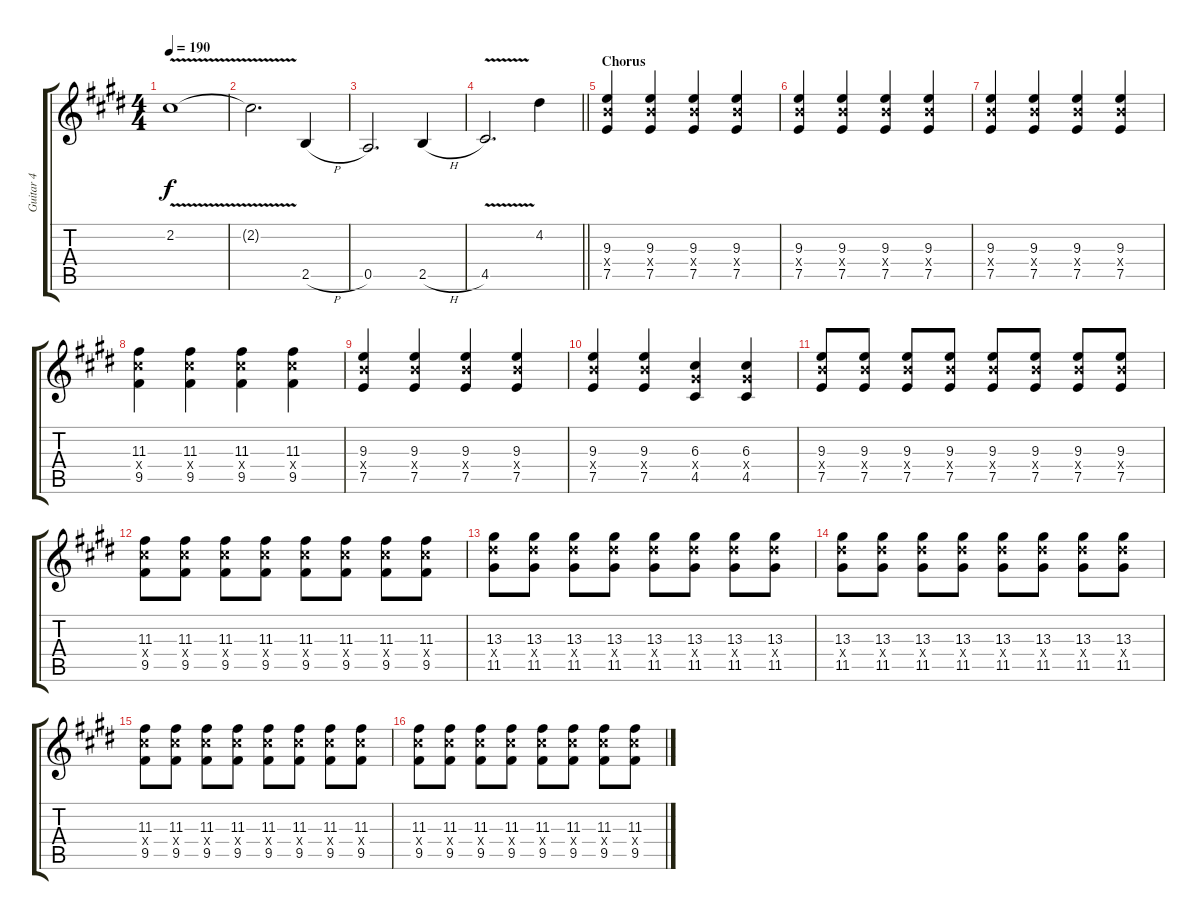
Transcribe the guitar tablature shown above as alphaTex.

\track ("Guitar 4" "Guitar 4") {instrument distortionguitar}
\staff {score tabs}
\tuning (E4 B3 G3 D3 A2 E2) {hide}
\ts (4 4)
\tempo 190
\clef g2
\ks e
2.2{v}.1{dy f} |
2.2{v t}.2{d} 2.5{h}.4 |
0.5.2{d} 2.5{h}.4 |
\barLineRight lightlight
4.5{v}.2{d} 4.2.4 |
\section ("" "Chorus")
(9.3 9.4{x} 7.5).4 (9.3 9.4{x} 7.5).4 (9.3 9.4{x} 7.5).4 (9.3 9.4{x} 7.5).4 |
(9.3 9.4{x} 7.5).4 (9.3 9.4{x} 7.5).4 (9.3 9.4{x} 7.5).4 (9.3 9.4{x} 7.5).4 |
(9.3 9.4{x} 7.5).4 (9.3 9.4{x} 7.5).4 (9.3 9.4{x} 7.5).4 (9.3 9.4{x} 7.5).4 |
(11.3 11.4{x} 9.5).4 (11.3 11.4{x} 9.5).4 (11.3 11.4{x} 9.5).4 (11.3 11.4{x} 9.5).4 |
(9.3 9.4{x} 7.5).4 (9.3 9.4{x} 7.5).4 (9.3 9.4{x} 7.5).4 (9.3 9.4{x} 7.5).4 |
(9.3 9.4{x} 7.5).4 (9.3 9.4{x} 7.5).4 (6.3 6.4{x} 4.5).4 (6.3 6.4{x} 4.5).4 |
(9.3 9.4{x} 7.5).8 (9.3 9.4{x} 7.5).8 (9.3 9.4{x} 7.5).8 (9.3 9.4{x} 7.5).8 (9.3 9.4{x} 7.5).8 (9.3 9.4{x} 7.5).8 (9.3 9.4{x} 7.5).8 (9.3 9.4{x} 7.5).8 |
(11.3 11.4{x} 9.5).8 (11.3 11.4{x} 9.5).8 (11.3 11.4{x} 9.5).8 (11.3 11.4{x} 9.5).8 (11.3 11.4{x} 9.5).8 (11.3 11.4{x} 9.5).8 (11.3 11.4{x} 9.5).8 (11.3 11.4{x} 9.5).8 |
(13.3 13.4{x} 11.5).8 (13.3 13.4{x} 11.5).8 (13.3 13.4{x} 11.5).8 (13.3 13.4{x} 11.5).8 (13.3 13.4{x} 11.5).8 (13.3 13.4{x} 11.5).8 (13.3 13.4{x} 11.5).8 (13.3 13.4{x} 11.5).8 |
(13.3 13.4{x} 11.5).8 (13.3 13.4{x} 11.5).8 (13.3 13.4{x} 11.5).8 (13.3 13.4{x} 11.5).8 (13.3 13.4{x} 11.5).8 (13.3 13.4{x} 11.5).8 (13.3 13.4{x} 11.5).8 (13.3 13.4{x} 11.5).8 |
(11.3 11.4{x} 9.5).8 (11.3 11.4{x} 9.5).8 (11.3 11.4{x} 9.5).8 (11.3 11.4{x} 9.5).8 (11.3 11.4{x} 9.5).8 (11.3 11.4{x} 9.5).8 (11.3 11.4{x} 9.5).8 (11.3 11.4{x} 9.5).8 |
(11.3 11.4{x} 9.5).8 (11.3 11.4{x} 9.5).8 (11.3 11.4{x} 9.5).8 (11.3 11.4{x} 9.5).8 (11.3 11.4{x} 9.5).8 (11.3 11.4{x} 9.5).8 (11.3 11.4{x} 9.5).8 (11.3 11.4{x} 9.5).8
